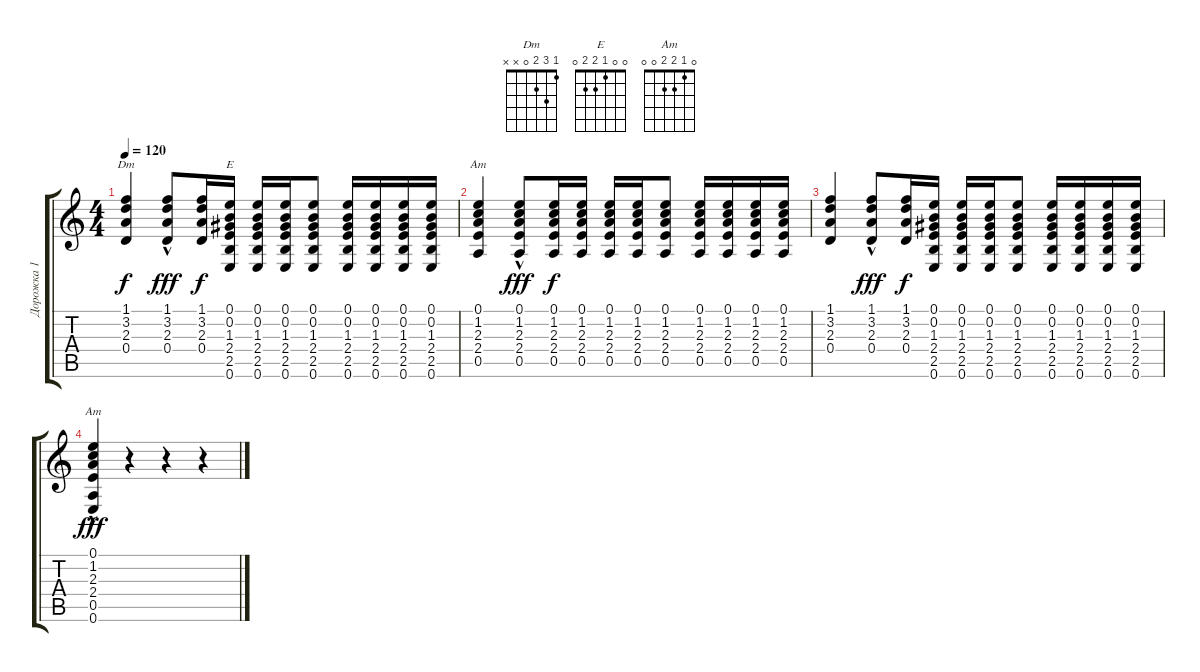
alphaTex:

\track ("Дорожка 1" "Дорожка 1") {instrument acousticguitarsteel}
\staff {score tabs}
\tuning (E4 B3 G3 D3 A2 E2) {hide}
\chord ("Dm" 1 3 2 0 x x)
\chord ("E" 0 0 1 2 2 0)
\chord ("Am" 0 1 2 2 0 x)
\chord ("Am" 0 1 2 2 0 0)
\ts (4 4)
\tempo 120
\clef g2
\ks c
(1.1 3.2 2.3 0.4).4{ch "Dm" dy f} (1.1{hac} 3.2{hac} 2.3{hac} 0.4{hac}).8{dy fff} (1.1 3.2 2.3 0.4).16{dy f} (0.1 0.2 1.3 2.4 2.5 0.6).16{ch "E"} (0.1 0.2 1.3 2.4 2.5 0.6).16 (0.1 0.2 1.3 2.4 2.5 0.6).16 (0.1 0.2 1.3 2.4 2.5 0.6).8 (0.1 0.2 1.3 2.4 2.5 0.6).16 (0.1 0.2 1.3 2.4 2.5 0.6).16 (0.1 0.2 1.3 2.4 2.5 0.6).16 (0.1 0.2 1.3 2.4 2.5 0.6).16 |
(0.1 1.2 2.3 2.4 0.5).4{ch "Am"} (0.1{hac} 1.2{hac} 2.3{hac} 2.4{hac} 0.5).8{dy fff} (0.1 1.2 2.3 2.4 0.5).16{dy f} (0.1 1.2 2.3 2.4 0.5).16 (0.1 1.2 2.3 2.4 0.5).16 (0.1 1.2 2.3 2.4 0.5).16 (0.1 1.2 2.3 2.4 0.5).8 (0.1 1.2 2.3 2.4 0.5).16 (0.1 1.2 2.3 2.4 0.5).16 (0.1 1.2 2.3 2.4 0.5).16 (0.1 1.2 2.3 2.4 0.5).16 |
(1.1 3.2 2.3 0.4).4 (1.1{hac} 3.2{hac} 2.3{hac} 0.4{hac}).8{dy fff} (1.1 3.2 2.3 0.4).16{dy f} (0.1 0.2 1.3 2.4 2.5 0.6).16 (0.1 0.2 1.3 2.4 2.5 0.6).16 (0.1 0.2 1.3 2.4 2.5 0.6).16 (0.1 0.2 1.3 2.4 2.5 0.6).8 (0.1 0.2 1.3 2.4 2.5 0.6).16 (0.1 0.2 1.3 2.4 2.5 0.6).16 (0.1 0.2 1.3 2.4 2.5 0.6).16 (0.1 0.2 1.3 2.4 2.5 0.6).16 |
(0.1{hac} 1.2{hac} 2.3{hac} 2.4{hac} 0.5{hac} 0.6{hac}).4{ch "Am" dy fff} r.4 r.4 r.4
